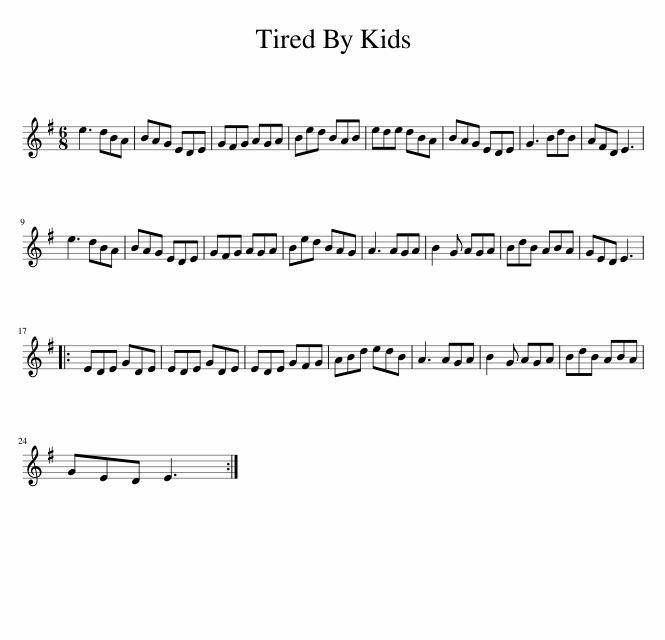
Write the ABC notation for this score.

X:1
L:1/8
M:6/8
I:linebreak $
K:Emin
V:1 treble
V:1
 e3 dBA | BAG EDE | GFG AGA | Bed BAB | ede dBA | %5
 BAG EDE | G3 BdB | AFD E3 |$ e3 dBA | BAG EDE | %10
 GFG AGA | Bed BAG | A3 AGA | B2 G AGA | BdB ABA | %15
 GED E3 |:$ EDE GDE | EDE GDE | EDE GFG | ABd edB | %20
 A3 AGA | B2 G AGA | BdB ABA |$ GED E3 :| %24
